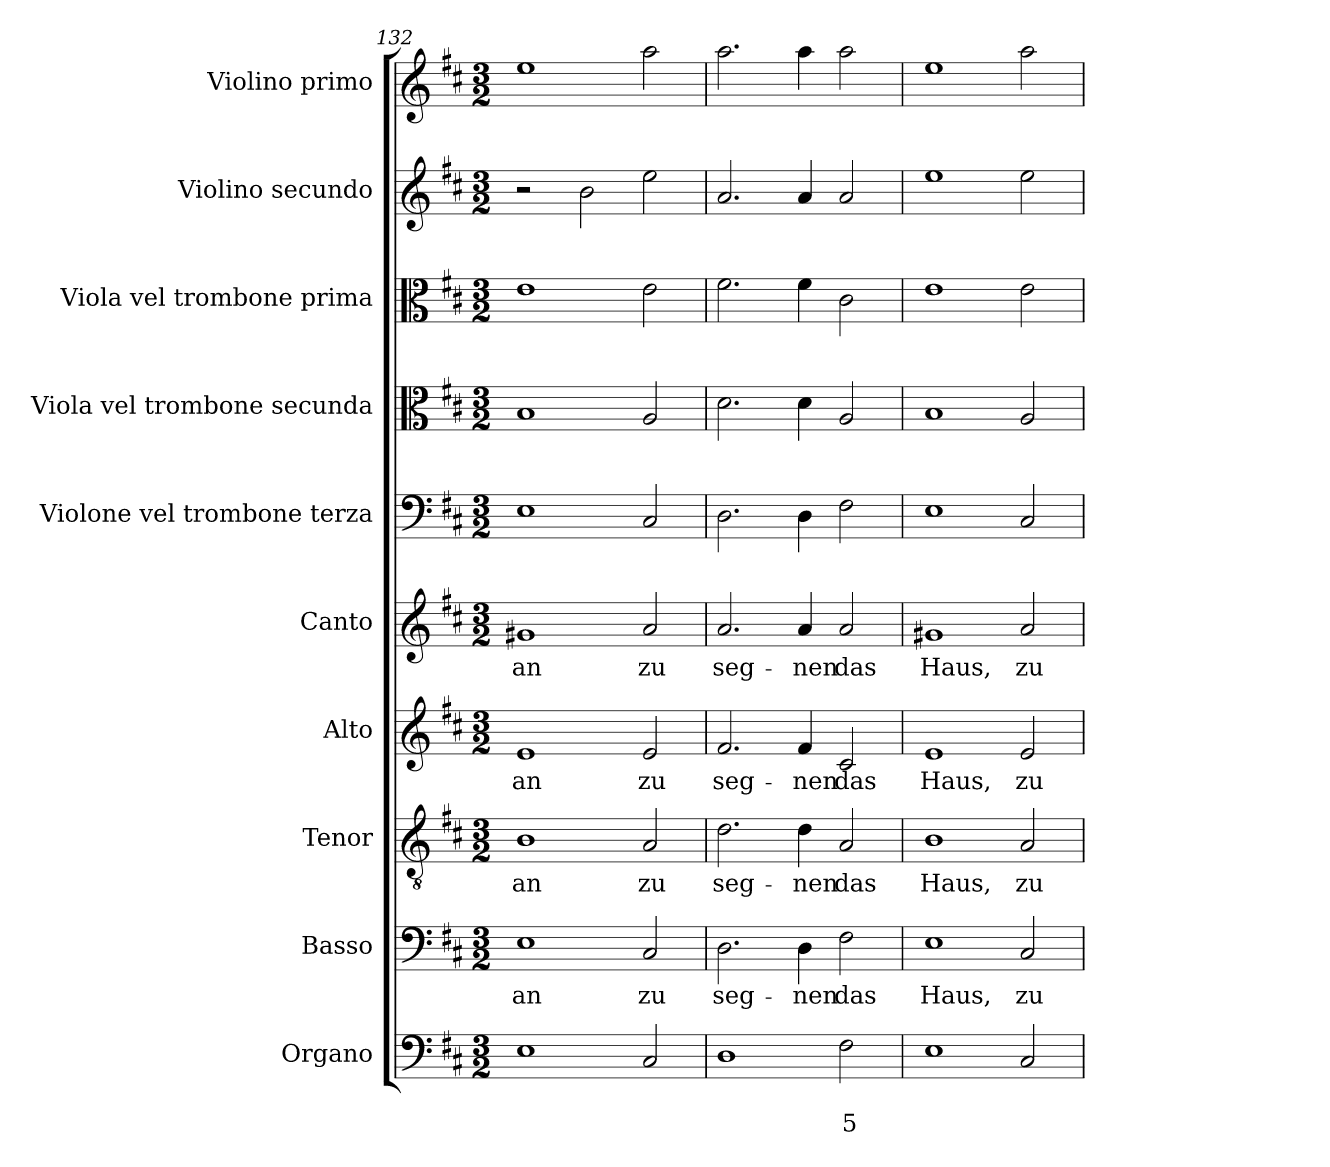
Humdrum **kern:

**kern	**text	**text	**kern	**text	**kern	**text	**kern	**text	**kern	**text	**kern	**kern	**kern	**kern	**kern
*part10	*part10	*part10	*part9	*part9	*part8	*part8	*part7	*part7	*part6	*part6	*part5	*part4	*part3	*part2	*part1
*staff10	*staff10	*staff10	*staff9	*staff9	*staff8	*staff8	*staff7	*staff7	*staff6	*staff6	*staff5	*staff4	*staff3	*staff2	*staff1
*I"Organo	*	*	*I"Basso	*	*I"Tenor	*	*I"Alto	*	*I"Canto	*	*I"Violone vel trombone  terza	*I"Viola vel trombone secunda	*I"Viola vel trombone prima	*I"Violino secundo	*I"Violino primo
*	*	*	*I'B	*	*I'T	*	*I'A	*	*I'C	*	*I'Vn	*I'Va2	*I'Va1	*I'Vi2	*I'Vi1
*clefF4	*	*	*clefF4	*	*clefGv2	*	*clefG2	*	*clefG2	*	*clefF4	*clefC3	*clefC3	*clefG2	*clefG2
*k[f#c#]	*	*	*k[f#c#]	*	*k[f#c#]	*	*k[f#c#]	*	*k[f#c#]	*	*k[f#c#]	*k[f#c#]	*k[f#c#]	*k[f#c#]	*k[f#c#]
*D:	*	*	*D:	*	*D:	*	*D:	*	*D:	*	*D:	*D:	*D:	*D:	*D:
*M3/2	*	*	*M3/2	*	*M3/2	*	*M3/2	*	*M3/2	*	*M3/2	*M3/2	*M3/2	*M3/2	*M3/2
=132	=132	=132	=132	=132	=132	=132	=132	=132	=132	=132	=132	=132	=132	=132	=132
!	!	!	!	!LO:LY:b	!	!	!	!	!	!	!	!	!	!	!
!	!	!	!	!	!	!LO:LY:b	!	!	!	!	!	!	!	!	!
!	!	!	!	!	!	!	!	!LO:LY:b	!	!	!	!	!	!	!
!	!	!	!	!	!	!	!	!	!	!LO:LY:b	!	!	!	!	!
1E	.	.	1E	an	1B	an	1e	an	1g#X	an	1E	1B	1e	2r	1ee
.	.	.	.	.	.	.	.	.	.	.	.	.	.	2b\	.
!	!	!	!	!LO:LY:b	!	!	!	!	!	!	!	!	!	!	!
!	!	!	!	!	!	!LO:LY:b	!	!	!	!	!	!	!	!	!
!	!	!	!	!	!	!	!	!LO:LY:b	!	!	!	!	!	!	!
!	!	!	!	!	!	!	!	!	!	!LO:LY:b	!	!	!	!	!
2C#/	.	.	2C#/	zu	2A/	zu	2e/	zu	2a/	zu	2C#/	2A/	2e\	2ee\	2aa\
=133	=133	=133	=133	=133	=133	=133	=133	=133	=133	=133	=133	=133	=133	=133	=133
!	!	!	!	!LO:LY:b	!	!	!	!	!	!	!	!	!	!	!
!	!	!	!	!	!	!LO:LY:b	!	!	!	!	!	!	!	!	!
!	!	!	!	!	!	!	!	!LO:LY:b	!	!	!	!	!	!	!
!	!	!	!	!	!	!	!	!	!	!LO:LY:b	!	!	!	!	!
1D	.	.	2.D\	seg-	2.d\	seg-	2.f#/	seg-	2.a/	seg-	2.D\	2.d\	2.f#\	2.a/	2.aa\
!	!	!	!	!LO:LY:b	!	!	!	!	!	!	!	!	!	!	!
!	!	!	!	!	!	!LO:LY:b	!	!	!	!	!	!	!	!	!
!	!	!	!	!	!	!	!	!LO:LY:b	!	!	!	!	!	!	!
!	!	!	!	!	!	!	!	!	!	!LO:LY:b	!	!	!	!	!
.	.	.	4D\	-nen	4d\	-nen	4f#/	-nen	4a/	-nen	4D\	4d\	4f#\	4a/	4aa\
!	!	!LO:LY:b	!	!	!	!	!	!	!	!	!	!	!	!	!
!	!	!	!	!LO:LY:b	!	!	!	!	!	!	!	!	!	!	!
!	!	!	!	!	!	!LO:LY:b	!	!	!	!	!	!	!	!	!
!	!	!	!	!	!	!	!	!LO:LY:b	!	!	!	!	!	!	!
!	!	!	!	!	!	!	!	!	!	!LO:LY:b	!	!	!	!	!
2F#\	.	5	2F#\	das	2A/	das	2c#/	das	2a/	das	2F#\	2A/	2c#\	2a/	2aa\
=134	=134	=134	=134	=134	=134	=134	=134	=134	=134	=134	=134	=134	=134	=134	=134
!	!	!	!	!LO:LY:b	!	!	!	!	!	!	!	!	!	!	!
!	!	!	!	!	!	!LO:LY:b	!	!	!	!	!	!	!	!	!
!	!	!	!	!	!	!	!	!LO:LY:b	!	!	!	!	!	!	!
!	!	!	!	!	!	!	!	!	!	!LO:LY:b	!	!	!	!	!
1E	.	.	1E	Haus,	1B	Haus,	1e	Haus,	1g#X	Haus,	1E	1B	1e	1ee	1ee
!	!	!	!	!LO:LY:b	!	!	!	!	!	!	!	!	!	!	!
!	!	!	!	!	!	!LO:LY:b	!	!	!	!	!	!	!	!	!
!	!	!	!	!	!	!	!	!LO:LY:b	!	!	!	!	!	!	!
!	!	!	!	!	!	!	!	!	!	!LO:LY:b	!	!	!	!	!
2C#/	.	.	2C#/	zu	2A/	zu	2e/	zu	2a/	zu	2C#/	2A/	2e\	2ee\	2aa\
=	=	=	=	=	=	=	=	=	=	=	=	=	=	=	=
*-	*-	*-	*-	*-	*-	*-	*-	*-	*-	*-	*-	*-	*-	*-	*-
